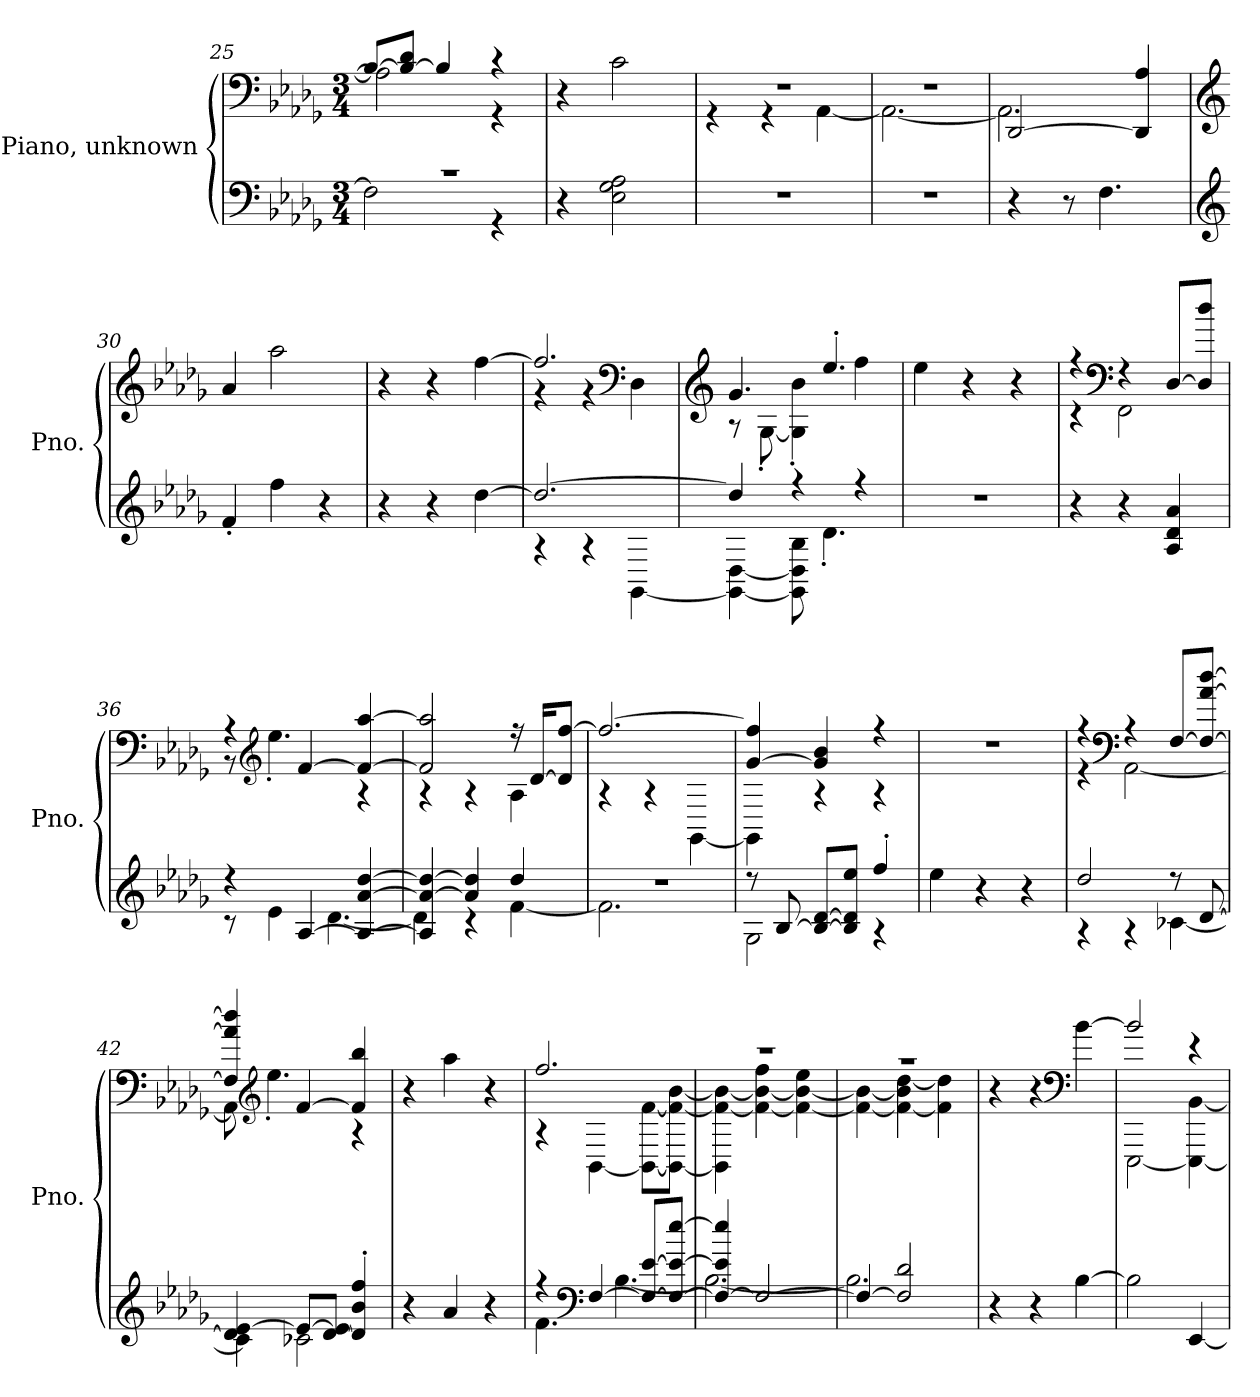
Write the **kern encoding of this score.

**kern	**kern
*part1	*part1
*staff2	*staff1
*I"Piano, unknown	*
*I'Pno.	*
*clefF4	*clefF4
*k[b-e-a-d-g-]	*k[b-e-a-d-g-]
*M3/4	*M3/4
=25	=25
*^	*^
2.r	2F\]	8B-/L_	2A-\]
.	.	8B-/_ 8d-/J	.
.	.	4B-/]	.
.	4r	4r	4r
*v	*v	*	*
*	*v	*v
=26	=26
4r	4r
2E-\ 2G-\ 2A-\	2c\
=27	=27
*	*^
2.r	2.r	4r
.	.	4r
.	.	[4AA-\
=28	=28	=28
2.r	2.r	2.AA-\_
=29	=29	=29
4r	[2DD-/	2.AA-\]
8r	.	.
4.F\	.	.
.	4DD-/] 4A-/	.
*	*v	*v
=30	=30
*clefG2	*clefG2
4f'/	4a-/
4ff\	2aa-\
4r	.
=31	=31
4r	4r
4r	4r
[4dd-\	[4ff\
!!LO:LB:g=z
=32	=32
*^	*^
2.dd-/_	4r	2.ff/]	4r
.	4r	.	4r
*	*	*clefF4	*
.	[4GG-\	.	4D-\
=33	=33	=33	=33
*	*	*clefG2	*
4dd-/]	4GG-\_ [4D-\	4.g-/	8r
.	.	.	[8G-'\
4r	8GG-\] 8D-\] 8B-\	.	4G-\]' 4b-\'
.	4.d-'\	4.ee-'/	.
4r	.	.	4ff\
*v	*v	*	*
*	*v	*v
=34	=34
2.r	4ee-\
.	4r
.	4r
=35	=35
*	*^
4r	4r	4r
*	*clefF4	*
4r	4r	2FF\
4A-/ 4d-/ 4a-/	[8D-/L	.
.	8D-/] 8dd-/J	.
=36	=36	=36
*^	*	*
4r	8r	4r	8r
*	*	*clefG2	*
.	4e-\	.	4.ee-'\
[4A-/	.	[4f/	.
.	[4.d-\	.	.
4A-/_ [4a-/ [4dd-/	.	4f/_ [4aa-/	4r
=37	=37	=37	=37
4A-/] 4a-/_ 4dd-/_	4d-\]	2f/] 2aa-/]	4r
4a-/] 4dd-/]	4r	.	4r
4dd-/	[4f\	16r	4A-\
.	.	[16d-/KL	.
.	.	8d-/] [8ff/J	.
!!LO:LB:g=z	!!
=38	=38	=38	=38
2.r	2.f\]	2.ff/_	4r
.	.	.	4r
.	.	.	[4GG-\
=39	=39	=39	=39
8r	2G-\	[4g-/ 4ff/]	4GG-\]
[8B-/	.	.	.
8B-/_ [8d-/L	.	4g-/] 4b-/	4r
8B-/] 8d-/] 8ee-/J	.	.	.
4ff'/	4r	4r	4r
*v	*v	*	*
*	*v	*v
=40	=40
4ee-\	2.r
4r	.
4r	.
=41	=41
*^	*^
2dd-/	4r	4r	4r
*	*	*clefF4	*
.	4r	4r	[2AA-\
8r	[4c-X\	[8F/L	.
[8d-/	.	8F/_ [8a-/ [8dd-/J	.
=42	=42	=42	=42
4d-/] [4e-/	4c-\]	4F/] 4a-/] 4dd-/]	8AA-\]
*	*	*clefG2	*
.	.	.	4.ee-'\
8e-/L_	2c-X\	[4f/	.
[8d-/ 8e-/]J	.	.	.
4d-/]' 4b-/' 4ff/'	.	4f/] 4bb-/	4r
*v	*v	*	*
*	*v	*v
=43	=43
4r	4r
4a-/	4aa-\
4r	4r
!!LO:PB:g=z
=44	=44
*^	*^
4r	4.f\	2.ff/	4r
*clefF4	*	*	*
[4F/	.	.	[4BB-\
.	[4.B-\	.	.
8F/_ [8e-/L	.	.	8BB-\_ [8f\L
8F/_ 8e-/_ [8ee-/J	.	.	8BB-\_ 8f\_ [8b-\J
=45	=45	=45	=45
4F/_ 4e-/] 4ee-/]	2.B-\_	2.r	4BB-\] 4f\_ 4b-\_
2F/_	.	.	4f\_ 4b-\_ 4ff\
.	.	.	4f\_ 4b-\_ 4ee-\
=46	=46	=46	=46
4F/_	2.B-\]	2.r	4f\_ 4b-\_
2F/] 2d-/	.	.	4f\_ 4b-\] [4dd-\
.	.	.	4f\] 4dd-\]
*v	*v	*	*
*	*v	*v
=47	=47
4r	4r
4r	4r
*	*clefF4
[4B-\	[4b-\
=48	=48
*	*^
2B-\]	2b-/]	[2EEE-\
[4EE-/	4r	4EEE-\_ [4BB-\
*	*v	*v
=	=
*-	*-
